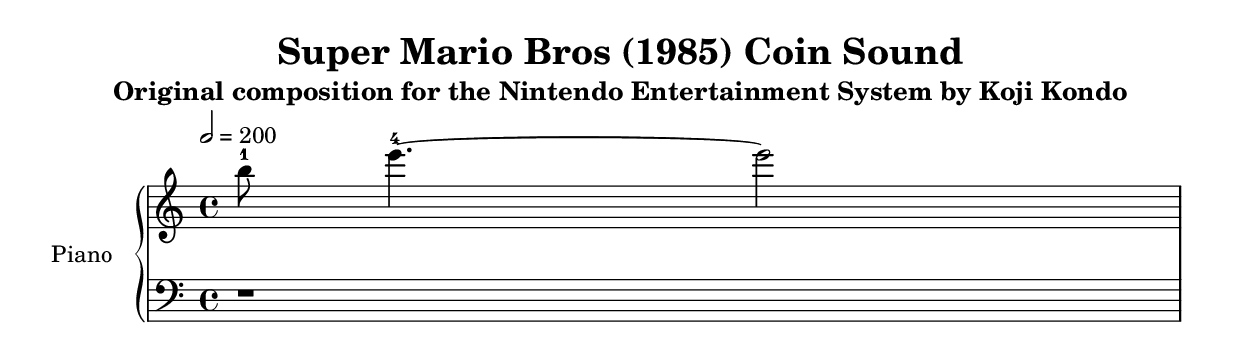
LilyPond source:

\version "2.18.2"

\header{
  title = "Super Mario Bros (1985) Coin Sound"
  subtitle = "Original composition for the Nintendo Entertainment System by Koji Kondo"
}

upper = \relative c''' {
  \clef treble
  \key c \major
  \time 4/4
  \tempo 2 = 200

  b8-1 e4.~-4 e2
}

lower = \relative c {
  \clef bass
  \key c \major
  \time 4/4

  r1

}

\score {
  \new PianoStaff <<
    \set PianoStaff.instrumentName = #"Piano  "
    \new Staff = "upper" \upper
    \new Staff = "lower" \lower
  >>
  \layout {
    ragged-right = ##f
  }
}
